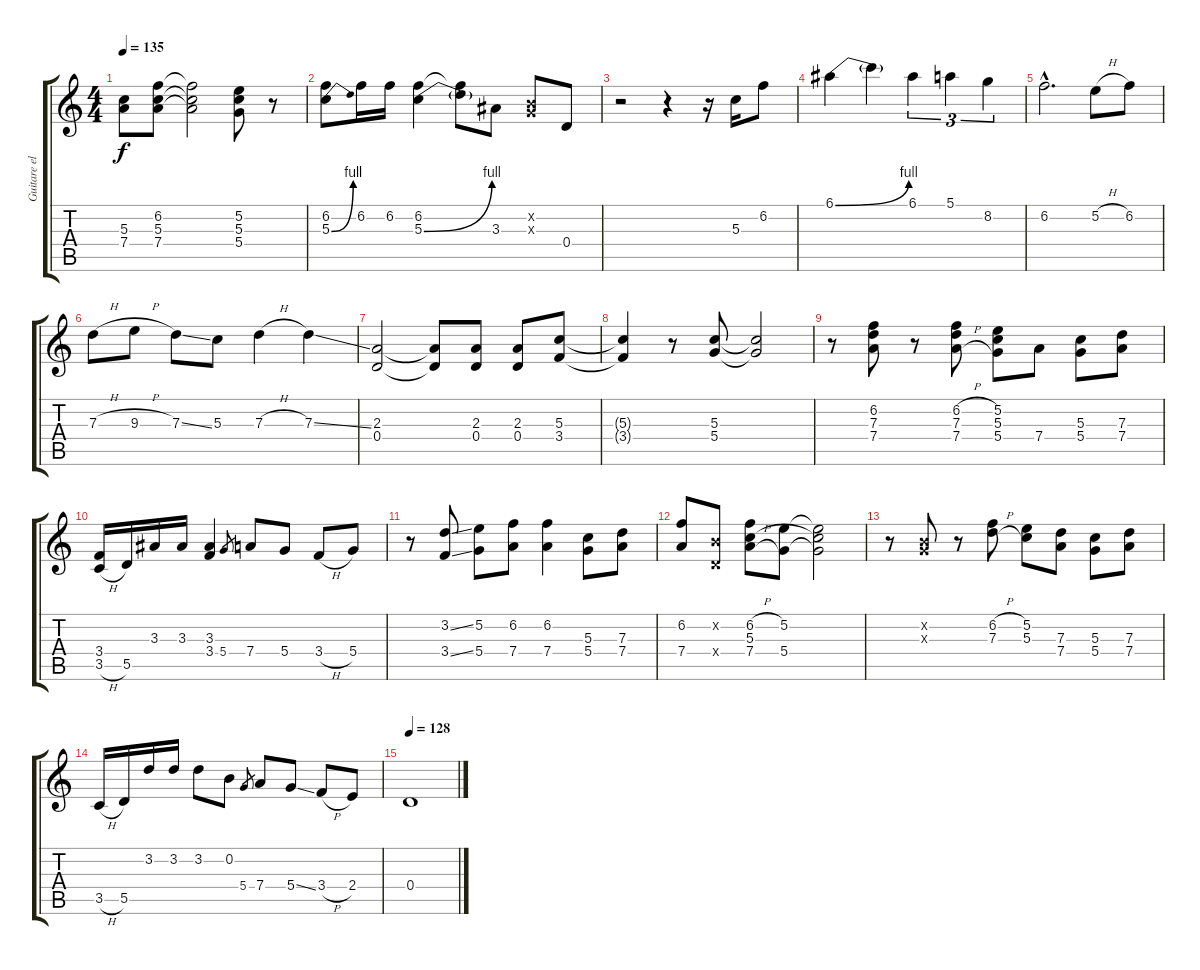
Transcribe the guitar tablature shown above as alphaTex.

\track ("Guitare elec 1" "Guitare el") {instrument distortionguitar}
\staff {score tabs}
\tuning (E4 B3 G3 D3 A2 E2) {hide}
\ts (4 4)
\tempo 135
\clef g2
\ks c
(5.3 7.4).8{dy f} (6.2 5.3 7.4).8 (6.2{t} 5.3{t} 7.4{t}).2 (5.2 5.3 5.4).8 r.8 |
(6.2 5.3{be (bend 0 0 60 4)}).8 6.2.16 6.2.16 (6.2 5.3{be (bend 0 0 60 4)}).4 (6.2{t} 5.3{t}).8 3.3.8 (0.2{x} 0.3{x}).8 0.4.8 |
r.2 r.4 r.16 5.3.16 6.2.8 |
6.1{be (bend 0 0 60 4)}.4 6.1{t}.4 6.1.4{tu (3 2)} 5.1.4{tu (3 2)} 8.2.4{tu (3 2)} |
6.2{hac}.2{d} 5.2{h}.8 6.2.8 |
7.3{h}.8 9.3{h}.8 7.3{ss}.8 5.3.8 7.3{h}.4 7.3{ss}.4 |
(2.3 0.4).2 (2.3{t} 0.4{t}).8 (2.3 0.4).8 (2.3 0.4).8 (5.3 3.4).8 |
(5.3{t} 3.4{t}).4 r.8 (5.3 5.4).8 (5.3{t} 5.4{t}).2 |
r.8 (6.2 7.3 7.4).8 r.8 (6.2{h} 7.3{h} 7.4{h}).8 (5.2 5.3 5.4).8 7.4.8 (5.3 5.4).8 (7.3 7.4).8 |
(3.4 3.5{h}).16 5.5.16 3.3.16 3.3.16 (3.3 3.4).4 5.4.8{gr} 7.4.8 5.4.8 3.4{h}.8 5.4.8 |
r.8 (3.2{ss} 3.4{ss}).8 (5.2 5.4).8 (6.2 7.4).8 (6.2 7.4).4 (5.3 5.4).8 (7.3 7.4).8 |
(6.2 7.4).8 (0.2{x} 0.4{x}).8 (6.2{h} 5.3 7.4{h}).8 (5.2 5.4).8 (5.2{t} 5.3{t} 5.4{t}).2 |
r.8 (0.2{x} 0.3{x}).8 r.8 (6.2{h} 7.3{h}).8 (5.2 5.3).8 (7.3 7.4).8 (5.3 5.4).8 (7.3 7.4).8 |
3.5{h}.16 5.5.16 3.2.16 3.2.16 3.2.8 0.2.8 5.4.8{gr} 7.4.8 5.4{ss}.8 3.4{h}.8 2.4.8 |
\tempo 128
0.4.1
